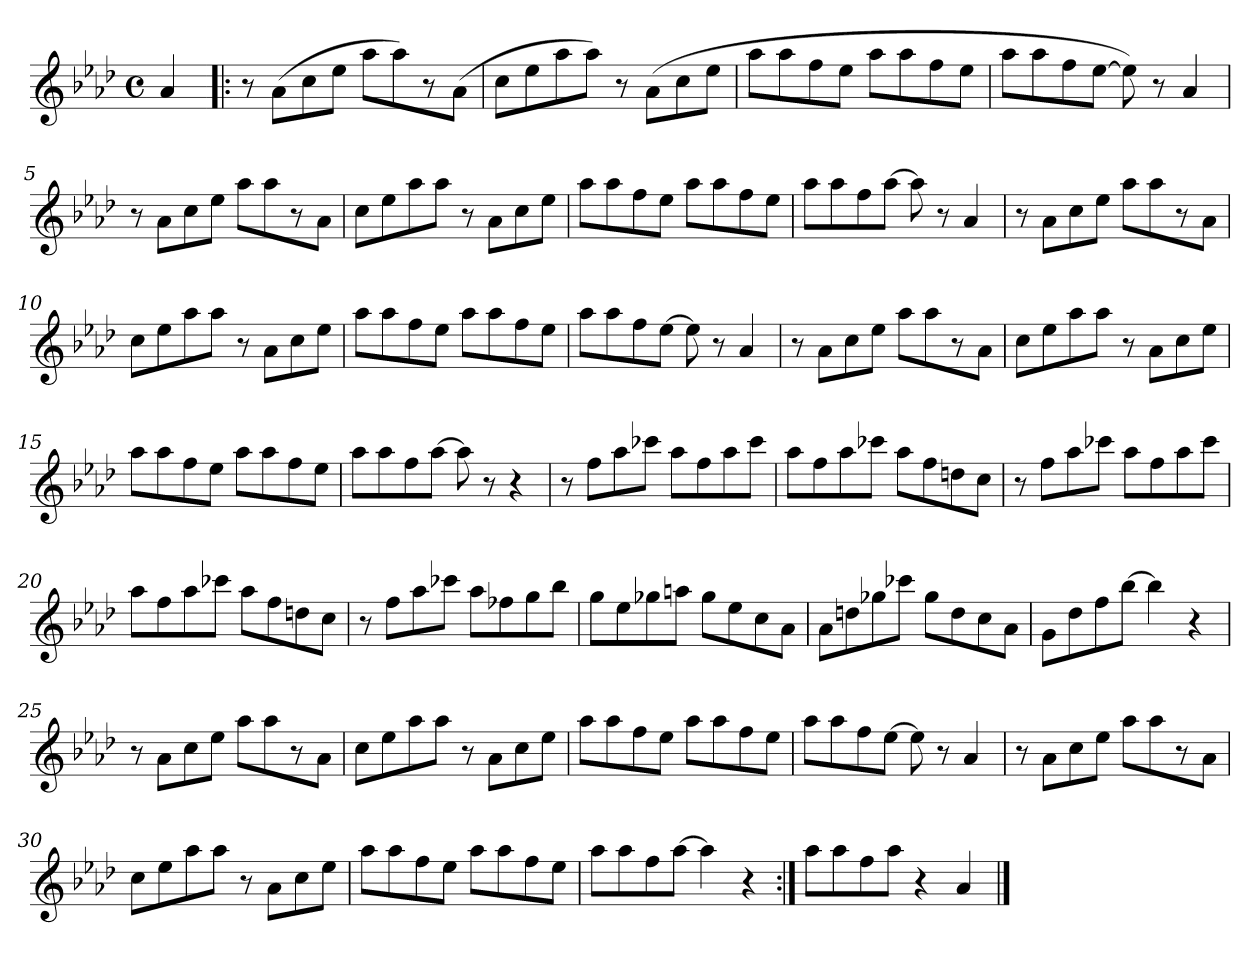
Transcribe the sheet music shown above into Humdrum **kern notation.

**kern
*part1
*staff1
*clefG2
*k[b-e-a-d-]
*A-:
*M4/4
*met(c)
=
4a-/
=1!|:
8r
(>8a-\L
8cc\
8ee-\J
8aa-\L
8aa-\)
8r
(>8a-\J
=2
8cc\L
8ee-\
8aa-\
8aa-\J)
8r
(>8a-\L
8cc\
8ee-\J
=3
8aa-\L
8aa-\
8ff\
8ee-\J
8aa-\L
8aa-\
8ff\
8ee-\J
=4
8aa-\L
8aa-\
8ff\
[8ee-\J
8ee-\])
8r
4a-/
!!LO:LB:g=z
=5
8r
8a-\L
8cc\
8ee-\J
8aa-\L
8aa-\
8r
8a-\J
=6
8cc\L
8ee-\
8aa-\
8aa-\J
8r
8a-\L
8cc\
8ee-\J
=7
8aa-\L
8aa-\
8ff\
8ee-\J
8aa-\L
8aa-\
8ff\
8ee-\J
=8
8aa-\L
8aa-\
8ff\
[8aa-\J
8aa-\]
8r
4a-/
!!LO:LB:g=z
=9
8r
8a-\L
8cc\
8ee-\J
8aa-\L
8aa-\
8r
8a-\J
=10
8cc\L
8ee-\
8aa-\
8aa-\J
8r
8a-\L
8cc\
8ee-\J
=11
8aa-\L
8aa-\
8ff\
8ee-\J
8aa-\L
8aa-\
8ff\
8ee-\J
=12
8aa-\L
8aa-\
8ff\
[8ee-\J
8ee-\]
8r
4a-/
!!LO:LB:g=z
=13
8r
8a-\L
8cc\
8ee-\J
8aa-\L
8aa-\
8r
8a-\J
=14
8cc\L
8ee-\
8aa-\
8aa-\J
8r
8a-\L
8cc\
8ee-\J
=15
8aa-\L
8aa-\
8ff\
8ee-\J
8aa-\L
8aa-\
8ff\
8ee-\J
=16
8aa-\L
8aa-\
8ff\
[8aa-\J
8aa-\]
8r
4r
!!LO:LB:g=z
=17
8r
8ff\L
8aa-\
8ccc-X\J
8aa-\L
8ff\
8aa-\
8ccc-\J
=18
8aa-\L
8ff\
8aa-\
8ccc-X\J
8aa-\L
8ff\
8ddn\
8cc\J
=19
8r
8ff\L
8aa-\
8ccc-X\J
8aa-\L
8ff\
8aa-\
8ccc-\J
=20
8aa-\L
8ff\
8aa-\
8ccc-X\J
8aa-\L
8ff\
8ddn\
8cc\J
!!LO:LB:g=z
=21
8r
8ff\L
8aa-\
8ccc-X\J
8aa-\L
8ff-X\
8gg\
8bb-\J
=22
8gg\L
8ee-\
8gg-X\
8aan\J
8gg-\L
8ee-\
8cc\
8a-\J
=23
8a-\L
8ddn\
8gg-X\
8ccc-X\J
8gg-\L
8dd\
8cc\
8a-\J
=24
8g\L
8dd-\
8ff\
[8bb-\J
4bb-\]
4r
!!LO:LB:g=z
=25
8r
8a-\L
8cc\
8ee-\J
8aa-\L
8aa-\
8r
8a-\J
=26
8cc\L
8ee-\
8aa-\
8aa-\J
8r
8a-\L
8cc\
8ee-\J
=27
8aa-\L
8aa-\
8ff\
8ee-\J
8aa-\L
8aa-\
8ff\
8ee-\J
=28
8aa-\L
8aa-\
8ff\
[8ee-\J
8ee-\]
8r
4a-/
!!LO:LB:g=z
=29
8r
8a-\L
8cc\
8ee-\J
8aa-\L
8aa-\
8r
8a-\J
=30
8cc\L
8ee-\
8aa-\
8aa-\J
8r
8a-\L
8cc\
8ee-\J
=31
8aa-\L
8aa-\
8ff\
8ee-\J
8aa-\L
8aa-\
8ff\
8ee-\J
=32
8aa-\L
8aa-\
8ff\
[8aa-\J
4aa-\]
4r
!!LO:LB:g=z
=33:|!
8aa-\L
8aa-\
8ff\
8aa-\J
4r
4a-/
==
*-
